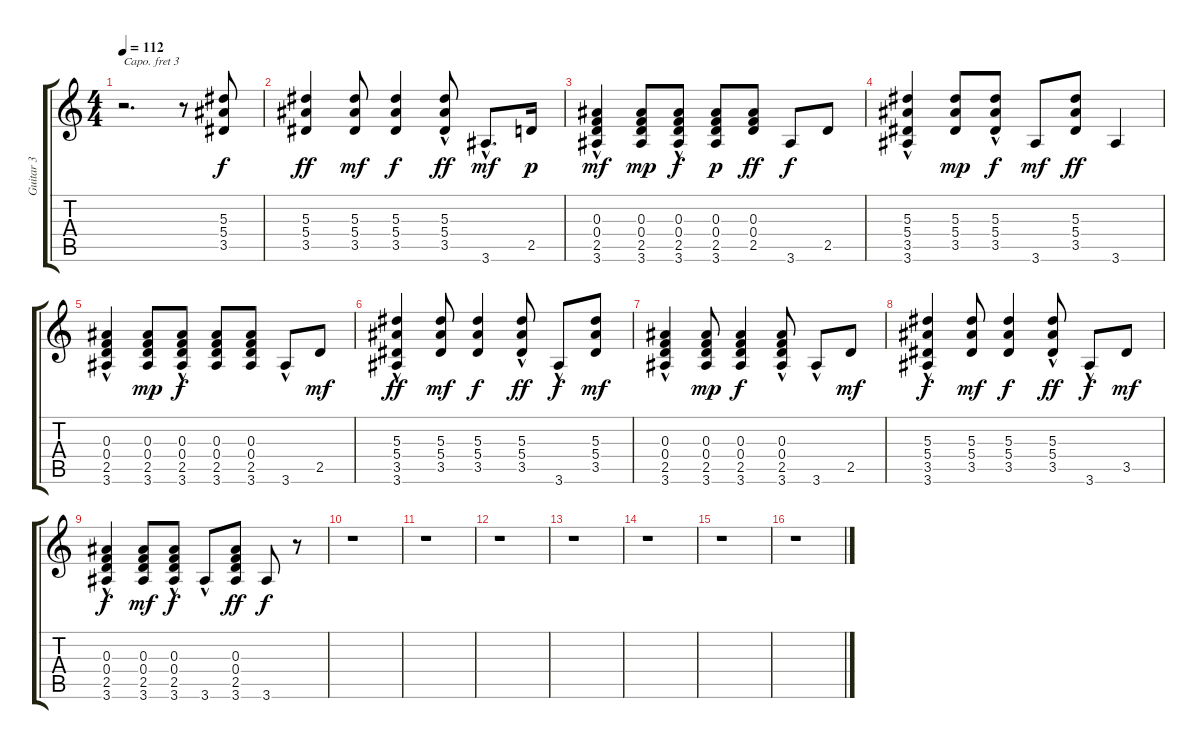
\track ("Guitar 3" "Guitar 3") {instrument electricguitarclean}
\staff {score tabs}
\capo 3
\tuning (E4 B3 G3 D3 A2 E2) {hide}
\ts (4 4)
\tempo 112
\clef g2
\ks c
r.2{d dy f} r.8 (5.3 5.4 3.5).8 |
(5.3 5.4 3.5).4{dy ff} (5.3 5.4 3.5).8{dy mf} (5.3 5.4 3.5).4{dy f} (5.3{hac} 5.4 3.5).8{dy ff} 3.6{hac}.8{d dy mf} 2.5.16{dy p} |
(0.3 0.4 2.5{hac} 3.6{hac}).4{dy mf} (0.3 0.4 2.5 3.6).8{dy mp} (0.3{hac} 0.4 2.5{hac} 3.6).8{dy f} (0.3 0.4 2.5 3.6).8{dy p} (0.3 0.4 2.5).8{dy ff} 3.6.8{dy f} 2.5.8 |
(5.3 5.4 3.5{hac} 3.6{hac}).4 (5.3 5.4 3.5).8{dy mp} (5.3{hac} 5.4 3.5{hac}).8{dy f} 3.6.8{dy mf} (5.3 5.4 3.5).8{dy ff} 3.6.4 |
(0.3 0.4 2.5{hac} 3.6{hac}).4 (0.3 0.4 2.5 3.6).8{dy mp} (0.3{hac} 0.4 2.5{hac} 3.6).8{dy f} (0.3 0.4 2.5 3.6).8 (0.3 0.4 2.5 3.6).8 3.6{hac}.8 2.5.8{dy mf} |
(5.3{hac} 5.4 3.5{hac} 3.6).4{dy ff} (5.3 5.4 3.5).8{dy mf} (5.3 5.4 3.5).4{dy f} (5.3{hac} 5.4 3.5{hac}).8{dy ff} 3.6{hac}.8{dy f} (5.3 5.4 3.5).8{dy mf} |
(0.3 0.4 2.5{hac} 3.6).4 (0.3 0.4 2.5 3.6).8{dy mp} (0.3 0.4 2.5 3.6).4{dy f} (0.3 0.4 2.5{hac} 3.6).8 3.6{hac}.8 2.5.8{dy mf} |
(5.3 5.4 3.5{hac} 3.6).4{dy f} (5.3 5.4 3.5).8{dy mf} (5.3 5.4 3.5).4{dy f} (5.3 5.4 3.5{hac}).8{dy ff} 3.6{hac}.8{dy f} 3.5.8{dy mf} |
(0.3{hac} 0.4 2.5{hac} 3.6{hac}).4{dy f} (0.3 0.4 2.5 3.6).8{dy mf} (0.3{hac} 0.4 2.5{hac} 3.6).8{dy f} 3.6{hac}.8 (0.3 0.4 2.5 3.6).8{dy ff} 3.6.8{dy f} r.8 |
r.1 |
r.1 |
r.1 |
r.1 |
r.1 |
r.1 |
r.1
